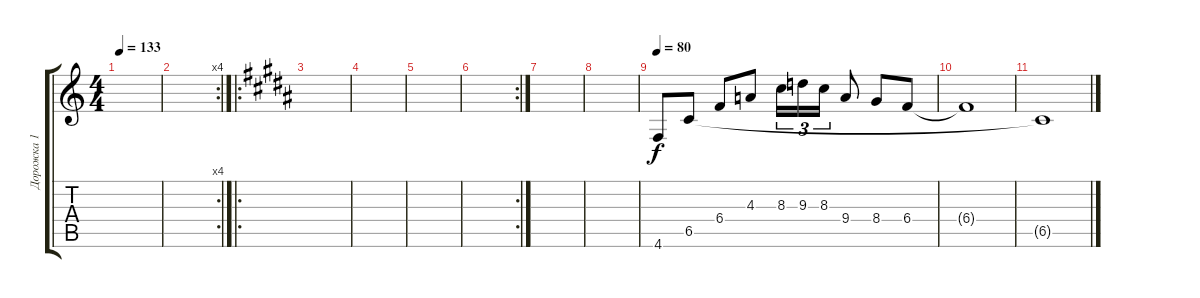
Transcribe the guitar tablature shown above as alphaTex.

\track ("Дорожка 1" "Дорожка 1") {instrument acousticguitarsteel}
\staff {score tabs}
\tuning (D4 A3 F3 C3 G2 D2) {hide}
\ts (4 4)
\tempo 133
\clef g2
\ks c
|
\rc 4
|
\ro
\ks g#minor
|
|
|
\rc 2
|
|
|
\tempo 80
4.6.8 6.5.8 6.4.8 4.3.8 8.3.16{tu (3 2)} 9.3.16{tu (3 2)} 8.3.16{tu (3 2)} 9.4.8 8.4.8 6.4.8 |
6.4{t}.1 |
6.5{t}.1
